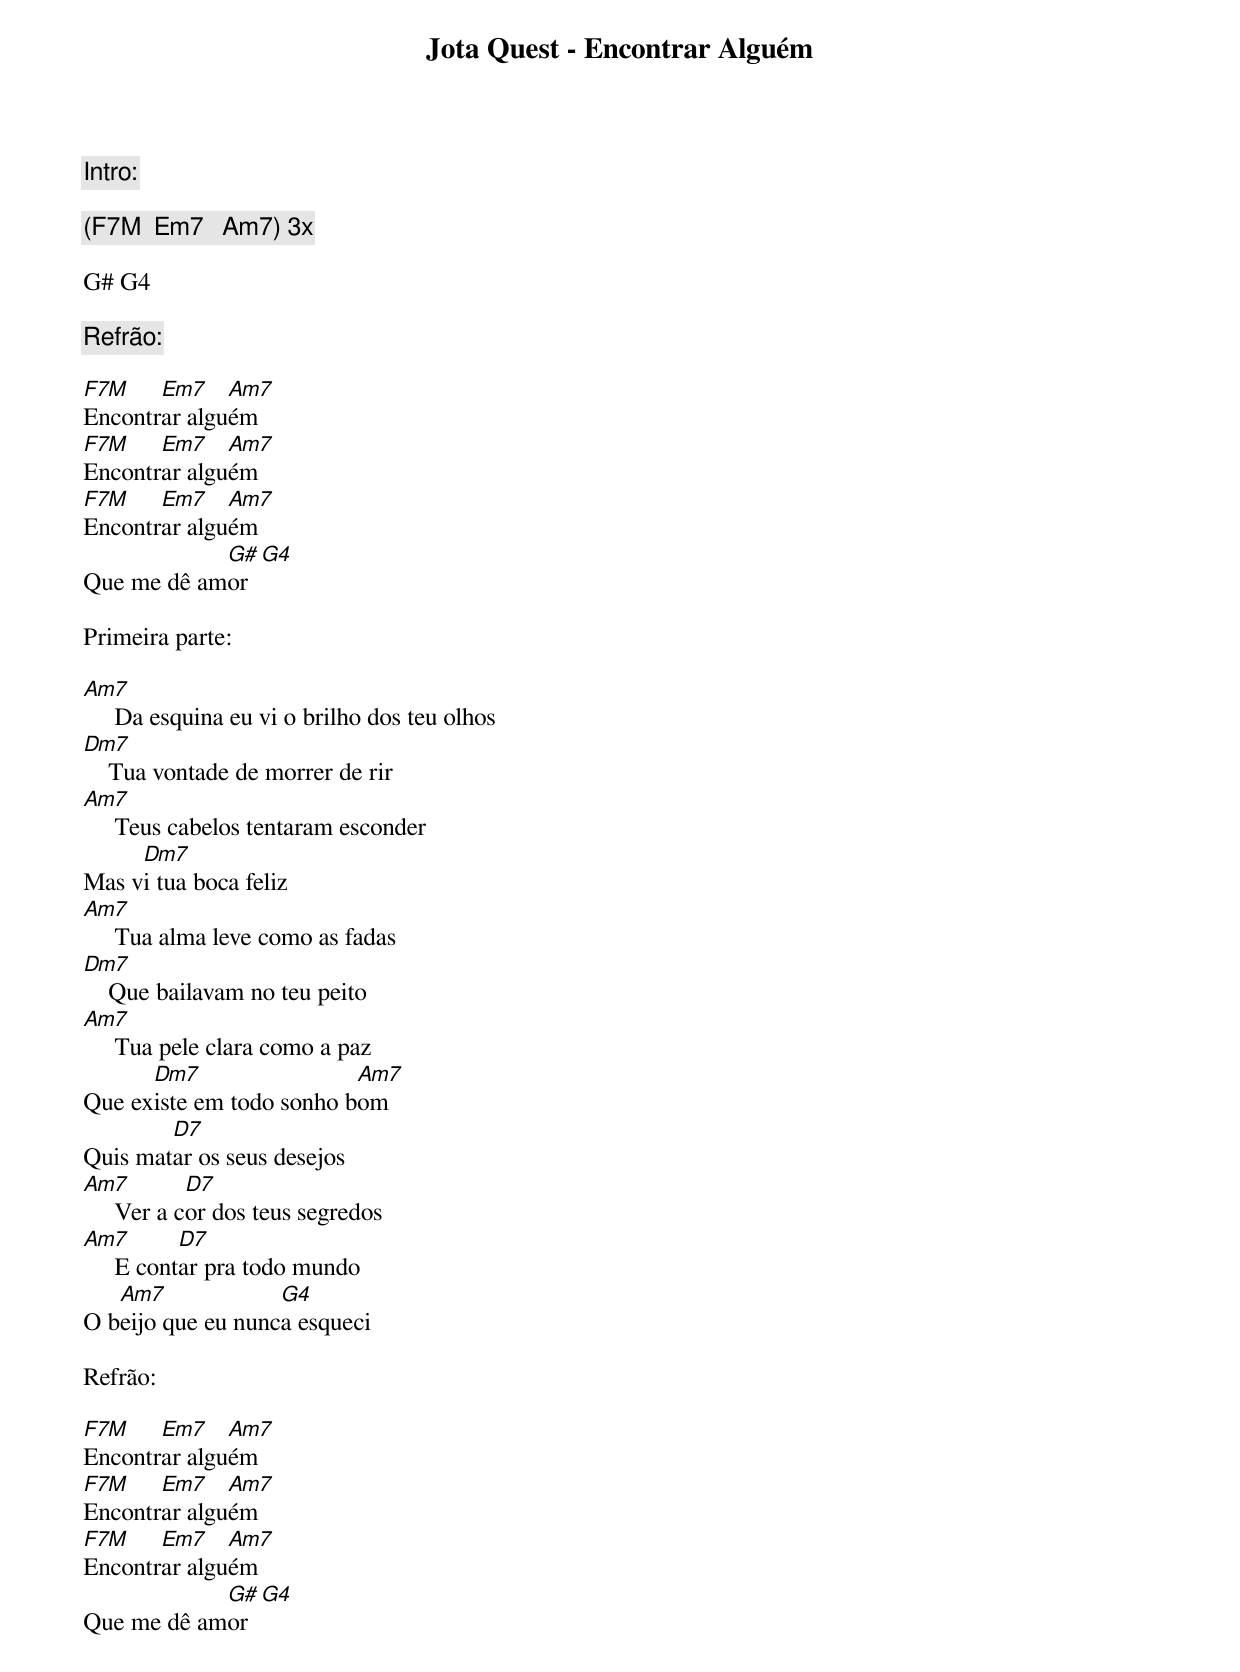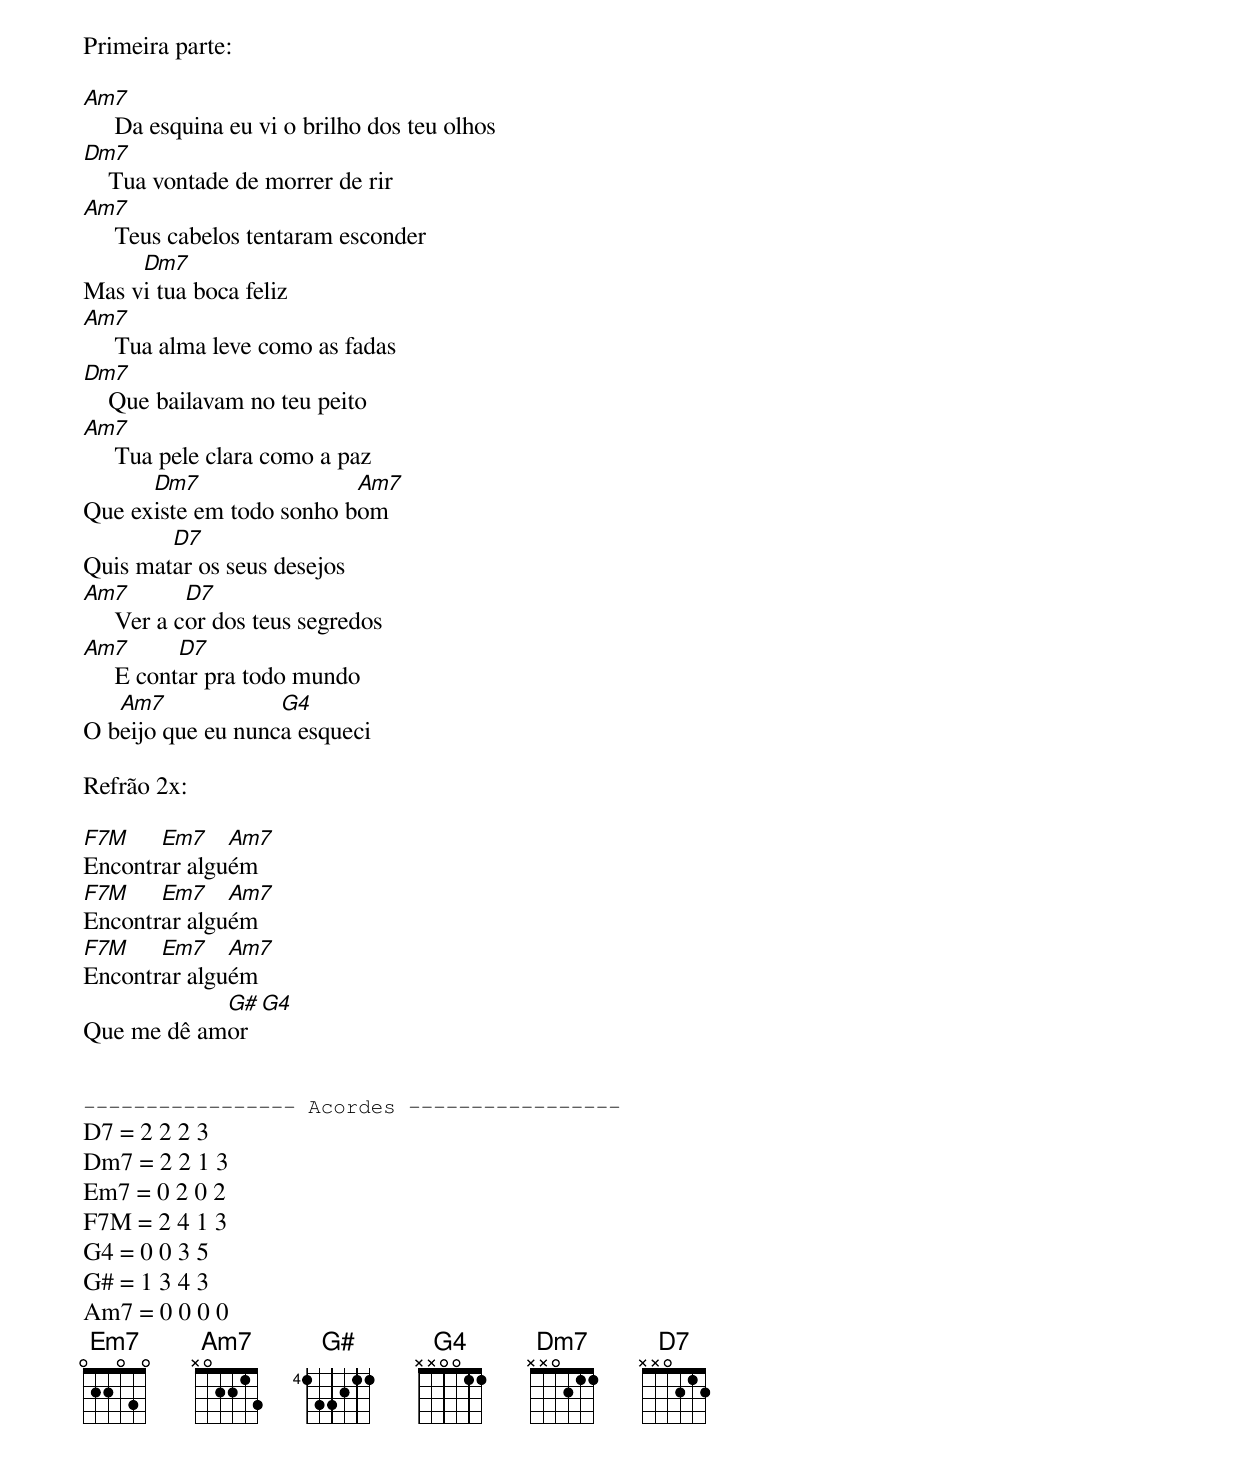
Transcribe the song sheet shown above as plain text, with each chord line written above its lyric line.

Jota Quest - Encontrar Alguém

Intro:

(F7M  Em7   Am7) 3x

G# G4

Refrão:

F7M    Em7    Am7
Encontrar alguém
F7M    Em7    Am7
Encontrar alguém
F7M    Em7    Am7
Encontrar alguém
            G# G4
Que me dê amor

Primeira parte:

Am7
     Da esquina eu vi o brilho dos teu olhos
Dm7
    Tua vontade de morrer de rir
Am7
     Teus cabelos tentaram esconder
     Dm7
Mas vi tua boca feliz
Am7
     Tua alma leve como as fadas
Dm7
    Que bailavam no teu peito
Am7
     Tua pele clara como a paz
      Dm7                 Am7
Que existe em todo sonho bom
        D7
Quis matar os seus desejos
Am7         D7
     Ver a cor dos teus segredos
Am7        D7
     E contar pra todo mundo
   Am7             G4
O beijo que eu nunca esqueci

Refrão:

F7M    Em7    Am7
Encontrar alguém
F7M    Em7    Am7
Encontrar alguém
F7M    Em7    Am7
Encontrar alguém
            G# G4
Que me dê amor

Primeira parte:

Am7
     Da esquina eu vi o brilho dos teu olhos
Dm7
    Tua vontade de morrer de rir
Am7
     Teus cabelos tentaram esconder
     Dm7
Mas vi tua boca feliz
Am7
     Tua alma leve como as fadas
Dm7
    Que bailavam no teu peito
Am7
     Tua pele clara como a paz
      Dm7                 Am7
Que existe em todo sonho bom
        D7
Quis matar os seus desejos
Am7         D7
     Ver a cor dos teus segredos
Am7        D7
     E contar pra todo mundo
   Am7             G4
O beijo que eu nunca esqueci

Refrão 2x:

F7M    Em7    Am7
Encontrar alguém
F7M    Em7    Am7
Encontrar alguém
F7M    Em7    Am7
Encontrar alguém
            G# G4
Que me dê amor


----------------- Acordes -----------------
D7 = 2 2 2 3
Dm7 = 2 2 1 3
Em7 = 0 2 0 2
F7M = 2 4 1 3
G4 = 0 0 3 5
G# = 1 3 4 3
Am7 = 0 0 0 0
